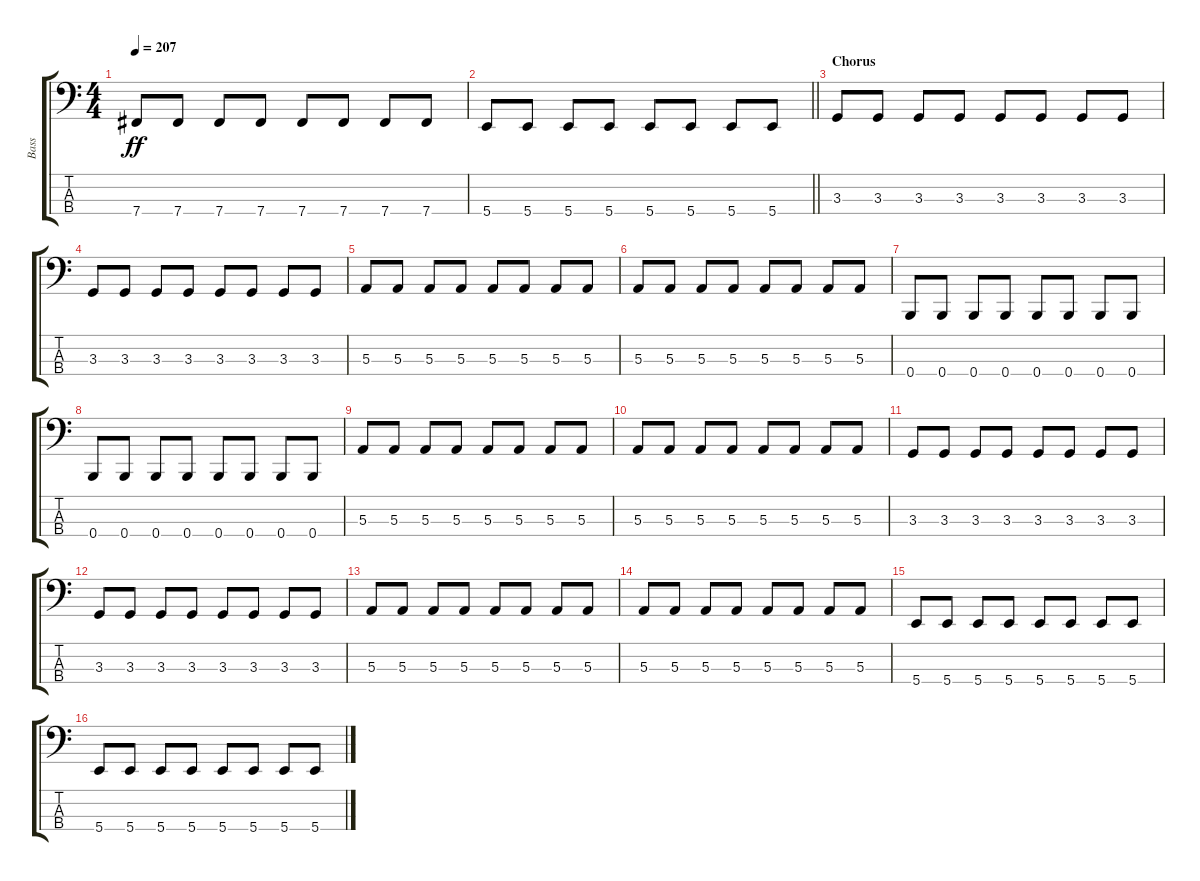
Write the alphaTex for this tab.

\track ("Bass" "Bass") {instrument electricbassfinger}
\staff {score tabs}
\tuning (D2 A1 E1 B0) {hide}
\ts (4 4)
\tempo 207
\clef f4
\ks c
7.4.8{dy ff} 7.4.8 7.4.8 7.4.8 7.4.8 7.4.8 7.4.8 7.4.8 |
\barLineRight lightlight
5.4.8 5.4.8 5.4.8 5.4.8 5.4.8 5.4.8 5.4.8 5.4.8 |
\section ("" "Chorus")
3.3.8 3.3.8 3.3.8 3.3.8 3.3.8 3.3.8 3.3.8 3.3.8 |
3.3.8 3.3.8 3.3.8 3.3.8 3.3.8 3.3.8 3.3.8 3.3.8 |
5.3.8 5.3.8 5.3.8 5.3.8 5.3.8 5.3.8 5.3.8 5.3.8 |
5.3.8 5.3.8 5.3.8 5.3.8 5.3.8 5.3.8 5.3.8 5.3.8 |
0.4.8 0.4.8 0.4.8 0.4.8 0.4.8 0.4.8 0.4.8 0.4.8 |
0.4.8 0.4.8 0.4.8 0.4.8 0.4.8 0.4.8 0.4.8 0.4.8 |
5.3.8 5.3.8 5.3.8 5.3.8 5.3.8 5.3.8 5.3.8 5.3.8 |
5.3.8 5.3.8 5.3.8 5.3.8 5.3.8 5.3.8 5.3.8 5.3.8 |
3.3.8 3.3.8 3.3.8 3.3.8 3.3.8 3.3.8 3.3.8 3.3.8 |
3.3.8 3.3.8 3.3.8 3.3.8 3.3.8 3.3.8 3.3.8 3.3.8 |
5.3.8 5.3.8 5.3.8 5.3.8 5.3.8 5.3.8 5.3.8 5.3.8 |
5.3.8 5.3.8 5.3.8 5.3.8 5.3.8 5.3.8 5.3.8 5.3.8 |
5.4.8 5.4.8 5.4.8 5.4.8 5.4.8 5.4.8 5.4.8 5.4.8 |
5.4.8 5.4.8 5.4.8 5.4.8 5.4.8 5.4.8 5.4.8 5.4.8
